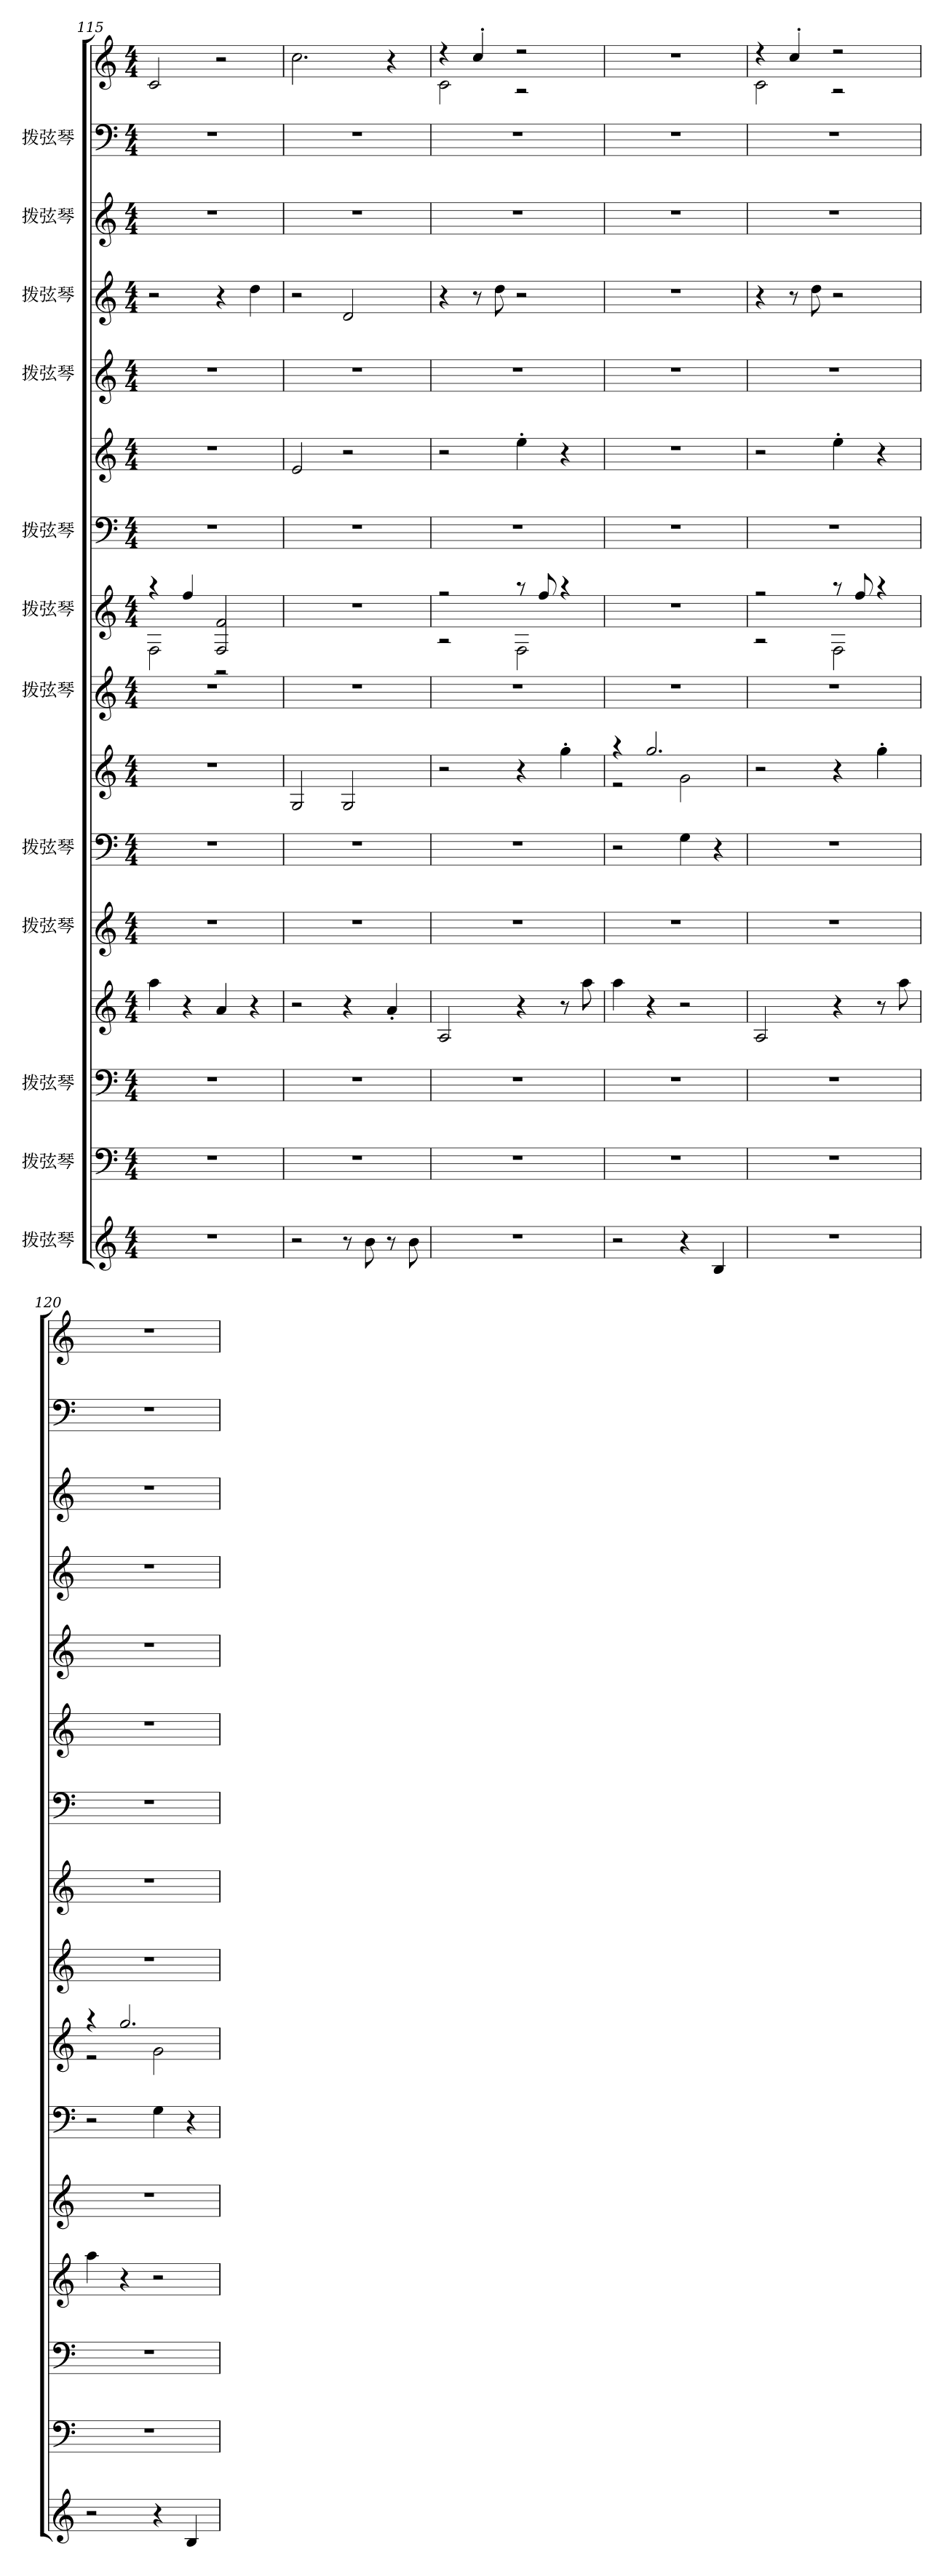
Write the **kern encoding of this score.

**kern	**kern	**kern	**kern	**kern	**kern	**kern	**kern	**kern	**kern	**kern	**kern	**kern	**kern	**kern	**kern
*part12	*part11	*part10	*part10	*part9	*part8	*part8	*part7	*part6	*part5	*part5	*part4	*part3	*part2	*part1	*part1
*staff16	*staff15	*staff14	*staff13	*staff12	*staff11	*staff10	*staff9	*staff8	*staff7	*staff6	*staff5	*staff4	*staff3	*staff2	*staff1
*I"拨弦琴	*I"拨弦琴	*I"拨弦琴	*	*I"拨弦琴	*I"拨弦琴	*	*I"拨弦琴	*I"拨弦琴	*I"拨弦琴	*	*I"拨弦琴	*I"拨弦琴	*I"拨弦琴	*I"拨弦琴	*
*clefG2	*clefF4	*clefF4	*clefG2	*clefG2	*clefF4	*clefG2	*clefG2	*clefG2	*clefF4	*clefG2	*clefG2	*clefG2	*clefG2	*clefF4	*clefG2
*k[]	*k[]	*k[]	*k[]	*k[]	*k[]	*k[]	*k[]	*k[]	*k[]	*k[]	*k[]	*k[]	*k[]	*k[]	*k[]
*M4/4	*M4/4	*M4/4	*M4/4	*M4/4	*M4/4	*M4/4	*M4/4	*M4/4	*M4/4	*M4/4	*M4/4	*M4/4	*M4/4	*M4/4	*M4/4
=115	=115	=115	=115	=115	=115	=115	=115	=115	=115	=115	=115	=115	=115	=115	=115
*	*	*	*	*	*	*	*	*^	*	*	*	*	*	*	*
1r	1r	1r	4aa\	1r	1r	1r	1r	4r	2F\	1r	1r	1r	2r	1r	1r	2c/
.	.	.	4r	.	.	.	.	4ff/	.	.	.	.	.	.	.	.
.	.	.	4a/	.	.	.	.	2F/ 2f/	2r	.	.	.	4r	.	.	2r
.	.	.	4r	.	.	.	.	.	.	.	.	.	4dd\	.	.	.
*	*	*	*	*	*	*	*	*v	*v	*	*	*	*	*	*	*
=116	=116	=116	=116	=116	=116	=116	=116	=116	=116	=116	=116	=116	=116	=116	=116
2r	1r	1r	2r	1r	1r	2G/	1r	1r	1r	2e/	1r	2r	1r	1r	2.cc\
8r	.	.	4r	.	.	2G/	.	.	.	2r	.	2d/	.	.	.
8b\	.	.	.	.	.	.	.	.	.	.	.	.	.	.	.
8r	.	.	4a'/	.	.	.	.	.	.	.	.	.	.	.	4r
8b\	.	.	.	.	.	.	.	.	.	.	.	.	.	.	.
=117	=117	=117	=117	=117	=117	=117	=117	=117	=117	=117	=117	=117	=117	=117	=117
*	*	*	*	*	*	*	*	*^	*	*	*	*	*	*	*^
1r	1r	1r	2A/	1r	1r	2r	1r	2r	2r	1r	2r	1r	4r	1r	1r	4r	2c\
.	.	.	.	.	.	.	.	.	.	.	.	.	8r	.	.	4cc'/	.
.	.	.	.	.	.	.	.	.	.	.	.	.	8dd\	.	.	.	.
.	.	.	4r	.	.	4r	.	8r	2F\	.	4ee'\	.	2r	.	.	2r	2r
.	.	.	.	.	.	.	.	8ff/	.	.	.	.	.	.	.	.	.
.	.	.	8r	.	.	4gg'\	.	4r	.	.	4r	.	.	.	.	.	.
.	.	.	8aa\	.	.	.	.	.	.	.	.	.	.	.	.	.	.
*	*	*	*	*	*	*	*	*v	*v	*	*	*	*	*	*	*v	*v
=118	=118	=118	=118	=118	=118	=118	=118	=118	=118	=118	=118	=118	=118	=118	=118
*	*	*	*	*	*	*^	*	*	*	*	*	*	*	*	*
2r	1r	1r	4aa\	1r	2r	4r	2r	1r	1r	1r	1r	1r	1r	1r	1r	1r
.	.	.	4r	.	.	2.gg/	.	.	.	.	.	.	.	.	.	.
4r	.	.	2r	.	4G\	.	2g\	.	.	.	.	.	.	.	.	.
4B/	.	.	.	.	4r	.	.	.	.	.	.	.	.	.	.	.
*	*	*	*	*	*	*v	*v	*	*	*	*	*	*	*	*	*
!!LO:PB:g=z
=119	=119	=119	=119	=119	=119	=119	=119	=119	=119	=119	=119	=119	=119	=119	=119
*	*	*	*	*	*	*	*	*^	*	*	*	*	*	*	*^
1r	1r	1r	2A/	1r	1r	2r	1r	2r	2r	1r	2r	1r	4r	1r	1r	4r	2c\
.	.	.	.	.	.	.	.	.	.	.	.	.	8r	.	.	4cc'/	.
.	.	.	.	.	.	.	.	.	.	.	.	.	8dd\	.	.	.	.
.	.	.	4r	.	.	4r	.	8r	2F\	.	4ee'\	.	2r	.	.	2r	2r
.	.	.	.	.	.	.	.	8ff/	.	.	.	.	.	.	.	.	.
.	.	.	8r	.	.	4gg'\	.	4r	.	.	4r	.	.	.	.	.	.
.	.	.	8aa\	.	.	.	.	.	.	.	.	.	.	.	.	.	.
*	*	*	*	*	*	*	*	*v	*v	*	*	*	*	*	*	*v	*v
=120	=120	=120	=120	=120	=120	=120	=120	=120	=120	=120	=120	=120	=120	=120	=120
*	*	*	*	*	*	*^	*	*	*	*	*	*	*	*	*
2r	1r	1r	4aa\	1r	2r	4r	2r	1r	1r	1r	1r	1r	1r	1r	1r	1r
.	.	.	4r	.	.	2.gg/	.	.	.	.	.	.	.	.	.	.
4r	.	.	2r	.	4G\	.	2g\	.	.	.	.	.	.	.	.	.
4B/	.	.	.	.	4r	.	.	.	.	.	.	.	.	.	.	.
*	*	*	*	*	*	*v	*v	*	*	*	*	*	*	*	*	*
=	=	=	=	=	=	=	=	=	=	=	=	=	=	=	=
*-	*-	*-	*-	*-	*-	*-	*-	*-	*-	*-	*-	*-	*-	*-	*-
